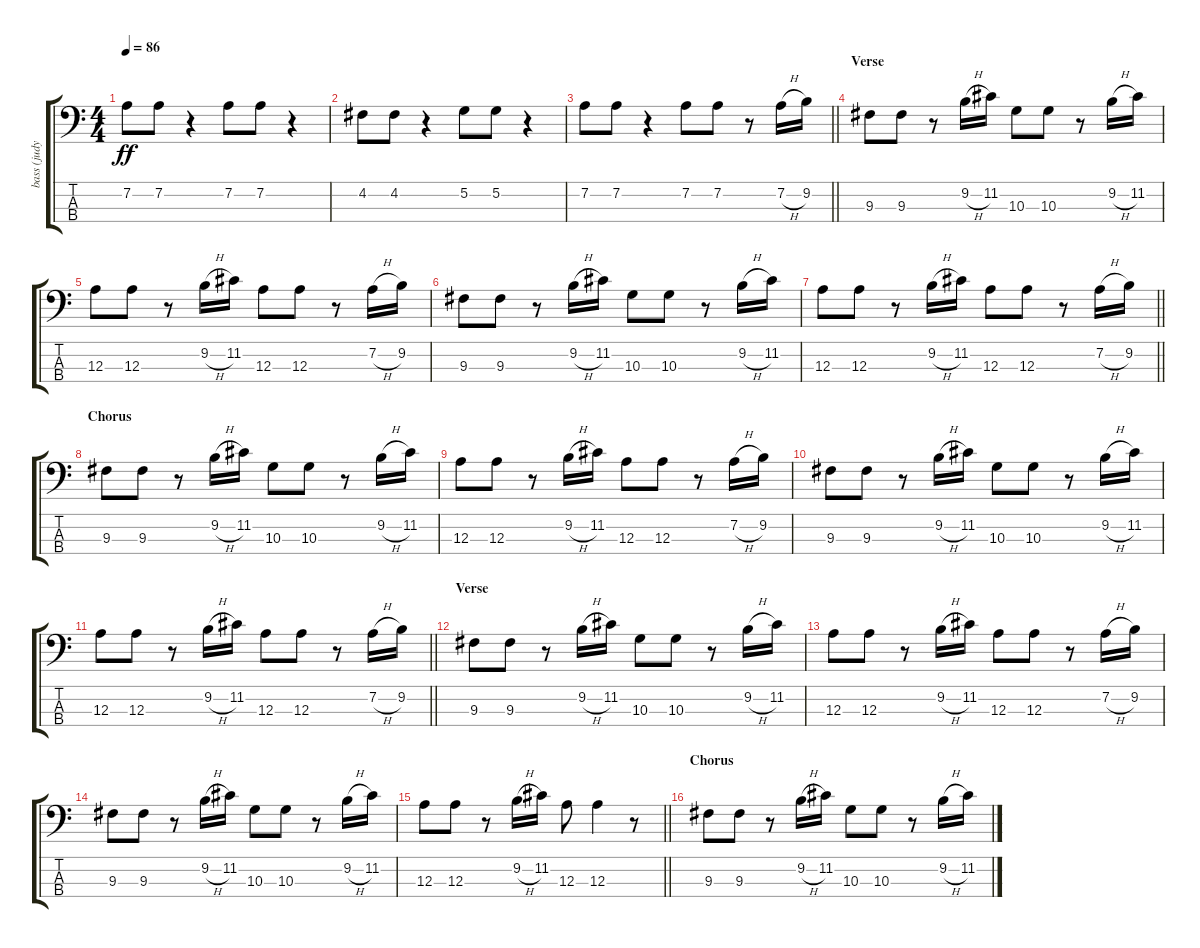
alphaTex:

\track ("bass (judy)" "bass (judy") {instrument electricbassfinger}
\staff {score tabs}
\tuning (G2 D2 A1 E1) {hide}
\ts (4 4)
\tempo 86
\clef f4
\ks c
7.2.8{dy ff} 7.2.8 r.4 7.2.8 7.2.8 r.4 |
4.2.8 4.2.8 r.4 5.2.8 5.2.8 r.4 |
\barLineRight lightlight
7.2.8 7.2.8 r.4 7.2.8 7.2.8 r.8 7.2{h}.16 9.2.16 |
\section ("" "Verse")
9.3.8 9.3.8 r.8 9.2{h}.16 11.2.16 10.3.8 10.3.8 r.8 9.2{h}.16 11.2.16 |
12.3.8 12.3.8 r.8 9.2{h}.16 11.2.16 12.3.8 12.3.8 r.8 7.2{h}.16 9.2.16 |
9.3.8 9.3.8 r.8 9.2{h}.16 11.2.16 10.3.8 10.3.8 r.8 9.2{h}.16 11.2.16 |
\barLineRight lightlight
12.3.8 12.3.8 r.8 9.2{h}.16 11.2.16 12.3.8 12.3.8 r.8 7.2{h}.16 9.2.16 |
\section ("" "Chorus")
9.3.8 9.3.8 r.8 9.2{h}.16 11.2.16 10.3.8 10.3.8 r.8 9.2{h}.16 11.2.16 |
12.3.8 12.3.8 r.8 9.2{h}.16 11.2.16 12.3.8 12.3.8 r.8 7.2{h}.16 9.2.16 |
9.3.8 9.3.8 r.8 9.2{h}.16 11.2.16 10.3.8 10.3.8 r.8 9.2{h}.16 11.2.16 |
\barLineRight lightlight
12.3.8 12.3.8 r.8 9.2{h}.16 11.2.16 12.3.8 12.3.8 r.8 7.2{h}.16 9.2.16 |
\section ("" "Verse")
9.3.8 9.3.8 r.8 9.2{h}.16 11.2.16 10.3.8 10.3.8 r.8 9.2{h}.16 11.2.16 |
12.3.8 12.3.8 r.8 9.2{h}.16 11.2.16 12.3.8 12.3.8 r.8 7.2{h}.16 9.2.16 |
9.3.8 9.3.8 r.8 9.2{h}.16 11.2.16 10.3.8 10.3.8 r.8 9.2{h}.16 11.2.16 |
\barLineRight lightlight
12.3.8 12.3.8 r.8 9.2{h}.16 11.2.16 12.3.8 12.3.4 r.8 |
\section ("" "Chorus")
9.3.8 9.3.8 r.8 9.2{h}.16 11.2.16 10.3.8 10.3.8 r.8 9.2{h}.16 11.2.16
